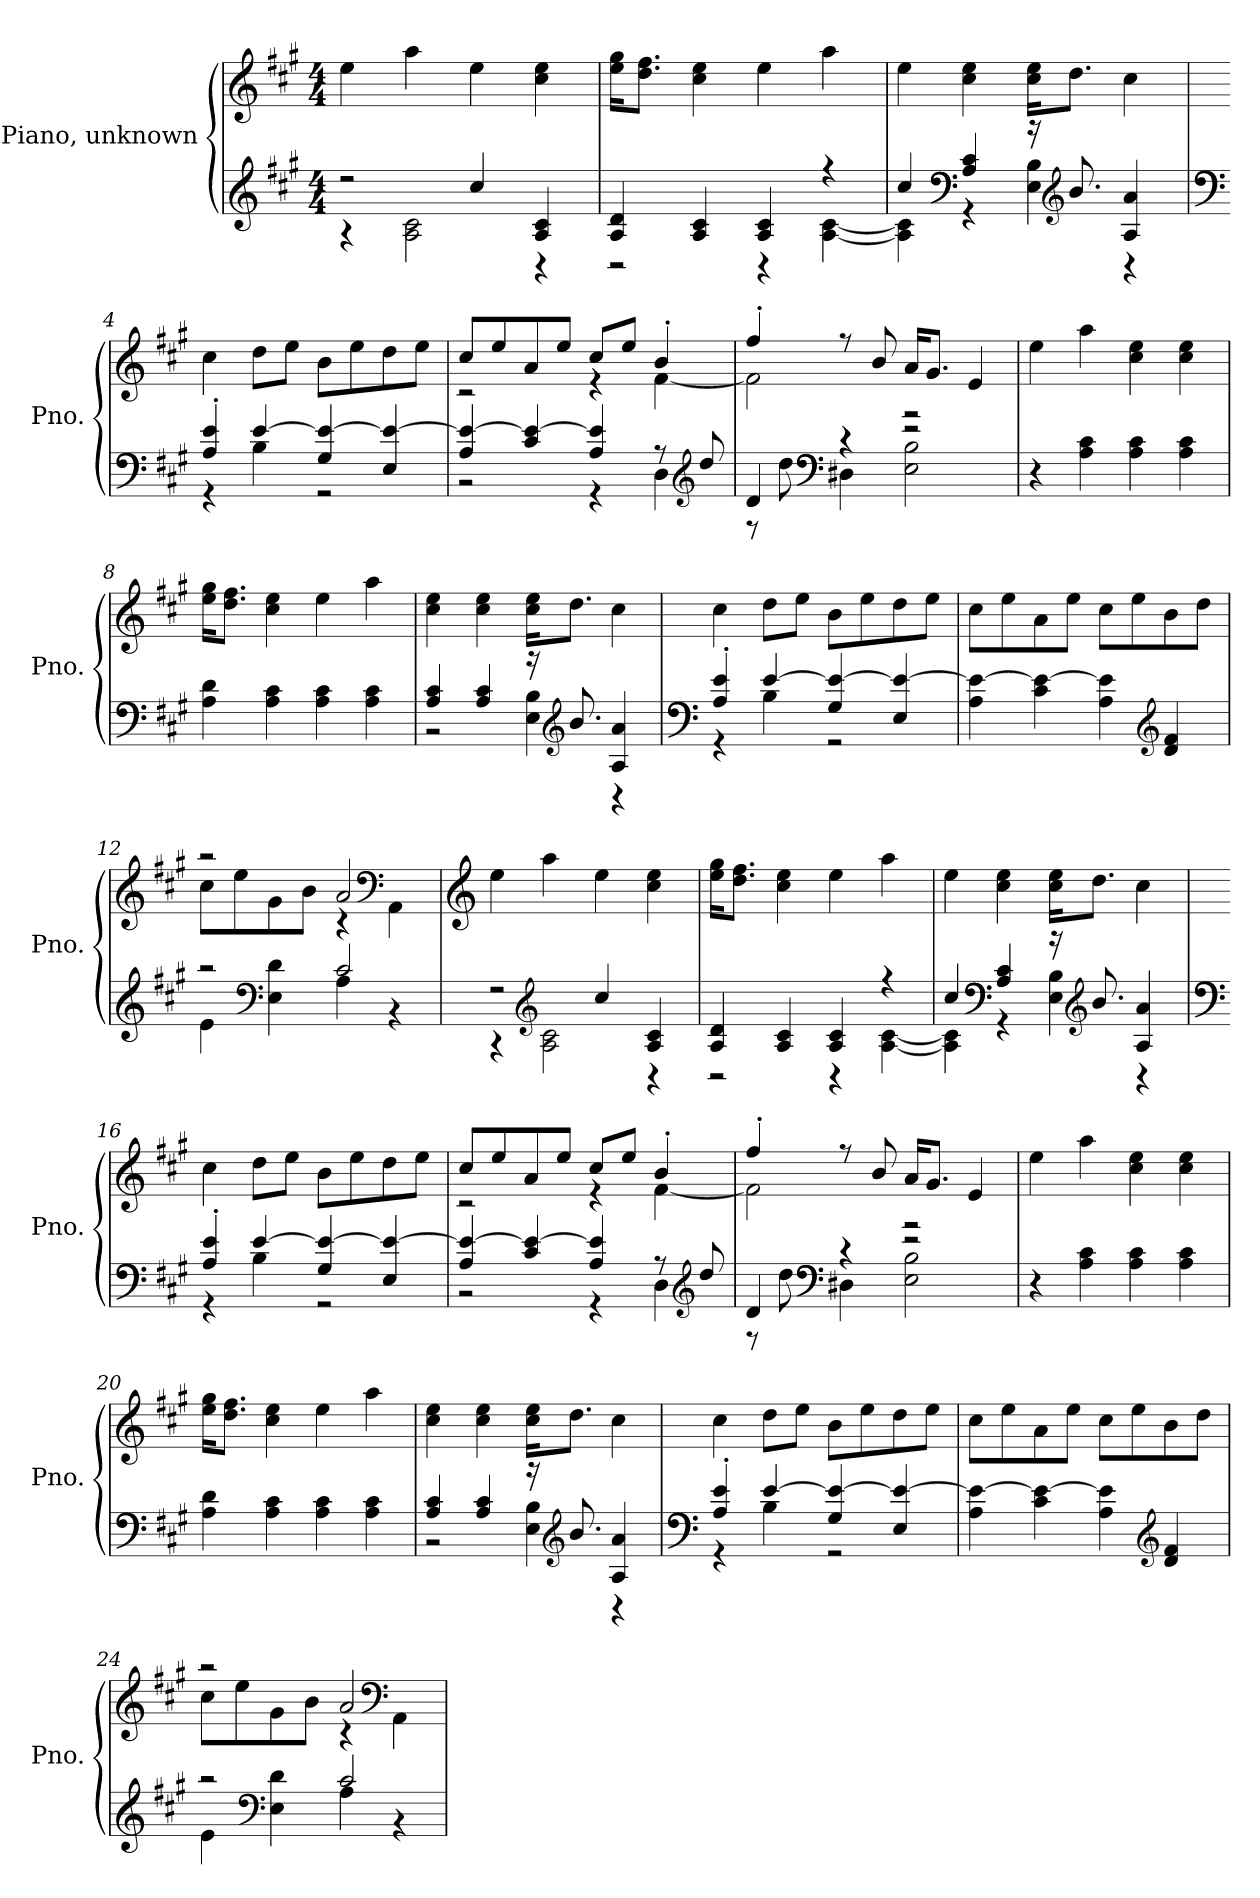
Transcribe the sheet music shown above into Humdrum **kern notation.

**kern	**kern
*part1	*part1
*staff2	*staff1
*I"Piano, unknown	*
*I'Pno.	*
*clefG2	*clefG2
*k[f#c#g#]	*k[f#c#g#]
*M4/4	*M4/4
*MM120	*MM120
=1	=1
*^	*
2r	4r	4ee\
.	2A\ 2c#\	4aa\
4cc#/	.	4ee\
4A/ 4c#/	4r	4cc#\ 4ee\
=2	=2	=2
4A/ 4d/	2r	16ee\ 16gg#\KL
.	.	8.dd\ 8.ff#\J
4A/ 4c#/	.	4cc#\ 4ee\
4A/ 4c#/	4r	4ee\
4r	[4A\ [4c#\	4aa\
=3	=3	=3
4cc#/	4A\] 4c#\]	4ee\
*clefF4	*	*
4A/ 4c#/	4r	4cc#\ 4ee\
16r	4E\ 4B\	16cc#\ 16ee\KL
*clefG2	*	*
8.b/	.	8.dd\J
4A/ 4a/	4r	4cc#\
=4	=4	=4
*clefF4	*	*
4A/' 4e/'	4r	4cc#\
[4e/	4B\	8dd\L
.	.	8ee\J
4G#/ 4e/_	2r	8b\L
.	.	8ee\
4E/ 4e/_	.	8dd\
.	.	8ee\J
=5	=5	=5
*	*	*^
4A/ 4e/_	2r	8cc#/L	2r
.	.	8ee/	.
4c#/ 4e/_	.	8a/	.
.	.	8ee/J	.
4A/ 4e/]	4r	8cc#/L	4r
.	.	8ee/J	.
8r	4D\	4b'/	[4f#\
*clefG2	*	*	*
8dd/	.	.	.
!!LO:LB:g=z	!!
=6	=6	=6	=6
4d/	8r	4ff#'/	2f#\]
.	8dd\	.	.
*clefF4	*	*	*
4r	4D#X\	8r	.
.	.	8b/	.
2r	2E\ 2B\	16a/KL	2r
.	.	8.g#/J	.
.	.	4e/	.
*v	*v	*	*
*	*v	*v
=7	=7
4r	4ee\
4A\ 4c#\	4aa\
4A\ 4c#\	4cc#\ 4ee\
4A\ 4c#\	4cc#\ 4ee\
=8	=8
4A\ 4d\	16ee\ 16gg#\KL
.	8.dd\ 8.ff#\J
4A\ 4c#\	4cc#\ 4ee\
4A\ 4c#\	4ee\
4A\ 4c#\	4aa\
=9	=9
*^	*
4A/ 4c#/	2r	4cc#\ 4ee\
4A/ 4c#/	.	4cc#\ 4ee\
16r	4E\ 4B\	16cc#\ 16ee\KL
*clefG2	*	*
8.b/	.	8.dd\J
4A/ 4a/	4r	4cc#\
=10	=10	=10
*clefF4	*	*
4A/' 4e/'	4r	4cc#\
[4e/	4B\	8dd\L
.	.	8ee\J
4G#/ 4e/_	2r	8b\L
.	.	8ee\
4E/ 4e/_	.	8dd\
.	.	8ee\J
*v	*v	*
!!LO:LB:g=z
=11	=11
4A\ 4e\_	8cc#\L
.	8ee\
4c#\ 4e\_	8a\
.	8ee\J
4A\ 4e\]	8cc#\L
.	8ee\
*clefG2	*
4d/ 4f#/	8b\
.	8dd\J
=12	=12
*^	*^
2r	4e\	2r	8cc#\L
.	.	.	8ee\
*clefF4	*	*	*
.	4E\ 4d\	.	8g#\
.	.	.	8b\J
2c#/	4A\	2a/	4r
*	*	*clefF4	*
.	4r	.	4AA\
*	*	*v	*v
=13	=13	=13
*	*	*clefG2
2r	4r	4ee\
*clefG2	*	*
.	2A\ 2c#\	4aa\
4cc#/	.	4ee\
4A/ 4c#/	4r	4cc#\ 4ee\
=14	=14	=14
4A/ 4d/	2r	16ee\ 16gg#\KL
.	.	8.dd\ 8.ff#\J
4A/ 4c#/	.	4cc#\ 4ee\
4A/ 4c#/	4r	4ee\
4r	[4A\ [4c#\	4aa\
!!LO:LB:g=z
=15	=15	=15
4cc#/	4A\] 4c#\]	4ee\
*clefF4	*	*
4A/ 4c#/	4r	4cc#\ 4ee\
16r	4E\ 4B\	16cc#\ 16ee\KL
*clefG2	*	*
8.b/	.	8.dd\J
4A/ 4a/	4r	4cc#\
=16	=16	=16
*clefF4	*	*
4A/' 4e/'	4r	4cc#\
[4e/	4B\	8dd\L
.	.	8ee\J
4G#/ 4e/_	2r	8b\L
.	.	8ee\
4E/ 4e/_	.	8dd\
.	.	8ee\J
=17	=17	=17
*	*	*^
4A/ 4e/_	2r	8cc#/L	2r
.	.	8ee/	.
4c#/ 4e/_	.	8a/	.
.	.	8ee/J	.
4A/ 4e/]	4r	8cc#/L	4r
.	.	8ee/J	.
8r	4D\	4b'/	[4f#\
*clefG2	*	*	*
8dd/	.	.	.
=18	=18	=18	=18
4d/	8r	4ff#'/	2f#\]
.	8dd\	.	.
*clefF4	*	*	*
4r	4D#X\	8r	.
.	.	8b/	.
2r	2E\ 2B\	16a/KL	2r
.	.	8.g#/J	.
.	.	4e/	.
*v	*v	*	*
*	*v	*v
!!LO:LB:g=z
=19	=19
4r	4ee\
4A\ 4c#\	4aa\
4A\ 4c#\	4cc#\ 4ee\
4A\ 4c#\	4cc#\ 4ee\
=20	=20
4A\ 4d\	16ee\ 16gg#\KL
.	8.dd\ 8.ff#\J
4A\ 4c#\	4cc#\ 4ee\
4A\ 4c#\	4ee\
4A\ 4c#\	4aa\
=21	=21
*^	*
4A/ 4c#/	2r	4cc#\ 4ee\
4A/ 4c#/	.	4cc#\ 4ee\
16r	4E\ 4B\	16cc#\ 16ee\KL
*clefG2	*	*
8.b/	.	8.dd\J
4A/ 4a/	4r	4cc#\
=22	=22	=22
*clefF4	*	*
4A/' 4e/'	4r	4cc#\
[4e/	4B\	8dd\L
.	.	8ee\J
4G#/ 4e/_	2r	8b\L
.	.	8ee\
4E/ 4e/_	.	8dd\
.	.	8ee\J
*v	*v	*
=23	=23
4A\ 4e\_	8cc#\L
.	8ee\
4c#\ 4e\_	8a\
.	8ee\J
4A\ 4e\]	8cc#\L
.	8ee\
*clefG2	*
4d/ 4f#/	8b\
.	8dd\J
!!LO:LB:g=z
=24	=24
*^	*^
2r	4e\	2r	8cc#\L
.	.	.	8ee\
*clefF4	*	*	*
.	4E\ 4d\	.	8g#\
.	.	.	8b\J
2c#/	4A\	2a/	4r
*	*	*clefF4	*
.	4r	.	4AA\
*v	*v	*	*
*	*v	*v
=	=
*-	*-
